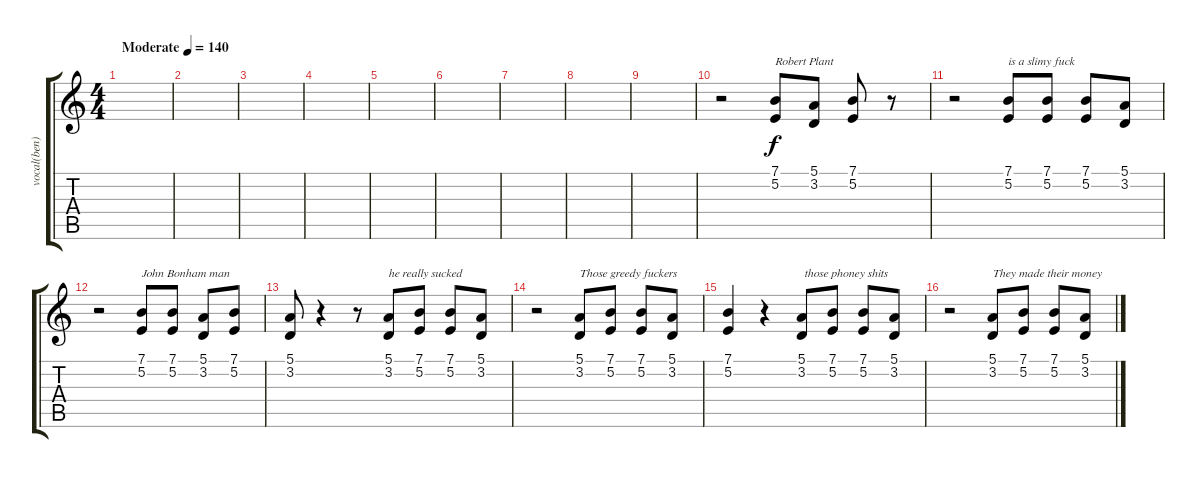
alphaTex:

\track ("vocal(ben)" "vocal(ben)") {instrument clarinet}
\staff {score tabs}
\tuning (E4 B3 G3 D3 A2 E2) {hide}
\ts (4 4)
\tempo (140 "Moderate")
\clef g2
\ks c
|
|
|
|
|
|
|
|
|
r.2 (7.1 5.2).8{txt "Robert Plant"} (5.1 3.2).8 (7.1 5.2).8 r.8 |
r.2 (7.1 5.2).8{txt "is a slimy fuck"} (7.1 5.2).8 (7.1 5.2).8 (5.1 3.2).8 |
r.2 (7.1 5.2).8{txt "John Bonham man"} (7.1 5.2).8 (5.1 3.2).8 (7.1 5.2).8 |
(5.1 3.2).8 r.4 r.8 (5.1 3.2).8{txt "he really sucked"} (7.1 5.2).8 (7.1 5.2).8 (5.1 3.2).8 |
r.2 (5.1 3.2).8{txt "Those greedy fuckers"} (7.1 5.2).8 (7.1 5.2).8 (5.1 3.2).8 |
(7.1 5.2).4 r.4 (5.1 3.2).8{txt " those phoney shits"} (7.1 5.2).8 (7.1 5.2).8 (5.1 3.2).8 |
r.2 (5.1 3.2).8{txt "They made their money "} (7.1 5.2).8 (7.1 5.2).8 (5.1 3.2).8
